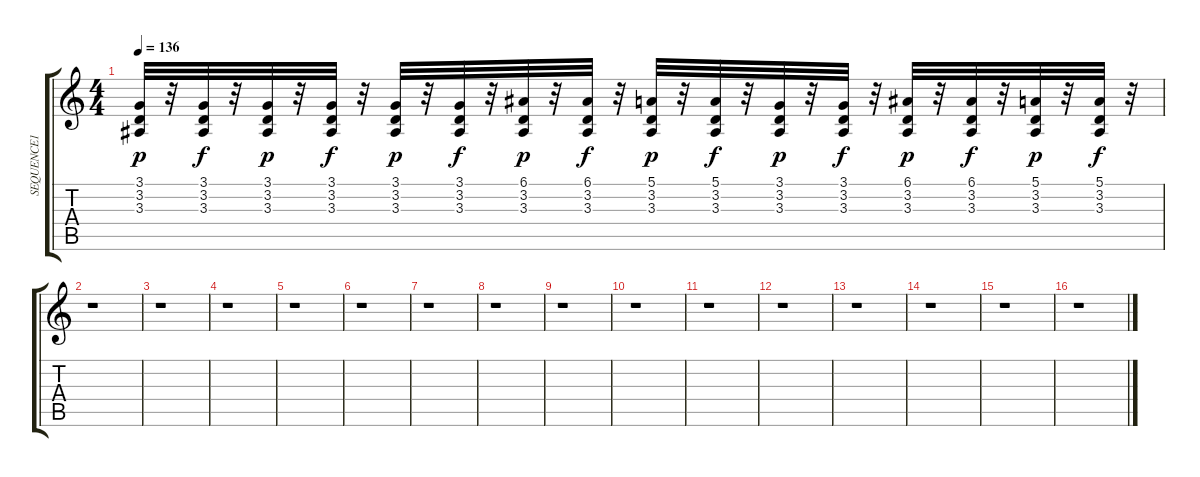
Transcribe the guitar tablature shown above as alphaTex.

\track ("SEQUENCE1" "SEQUENCE1") {instrument musicbox}
\staff {score tabs}
\tuning (E4 B3 G3 D3 A2 E2) {hide}
\ts (4 4)
\tempo 136
\clef g2
\ks c
(3.1 3.2 3.3).32{dy p} r.32 (3.1 3.2 3.3).32{dy f} r.32 (3.1 3.2 3.3).32{dy p} r.32 (3.1 3.2 3.3).32{dy f} r.32 (3.1 3.2 3.3).32{dy p} r.32 (3.1 3.2 3.3).32{dy f} r.32 (6.1 3.2 3.3).32{dy p} r.32 (6.1 3.2 3.3).32{dy f} r.32 (5.1 3.2 3.3).32{dy p} r.32 (5.1 3.2 3.3).32{dy f} r.32 (3.1 3.2 3.3).32{dy p} r.32 (3.1 3.2 3.3).32{dy f} r.32 (6.1 3.2 3.3).32{dy p} r.32 (6.1 3.2 3.3).32{dy f} r.32 (5.1 3.2 3.3).32{dy p} r.32 (5.1 3.2 3.3).32{dy f} r.32 |
r.1 |
r.1 |
r.1 |
r.1 |
r.1 |
r.1 |
r.1 |
r.1 |
r.1 |
r.1 |
r.1 |
r.1 |
r.1 |
r.1 |
r.1
